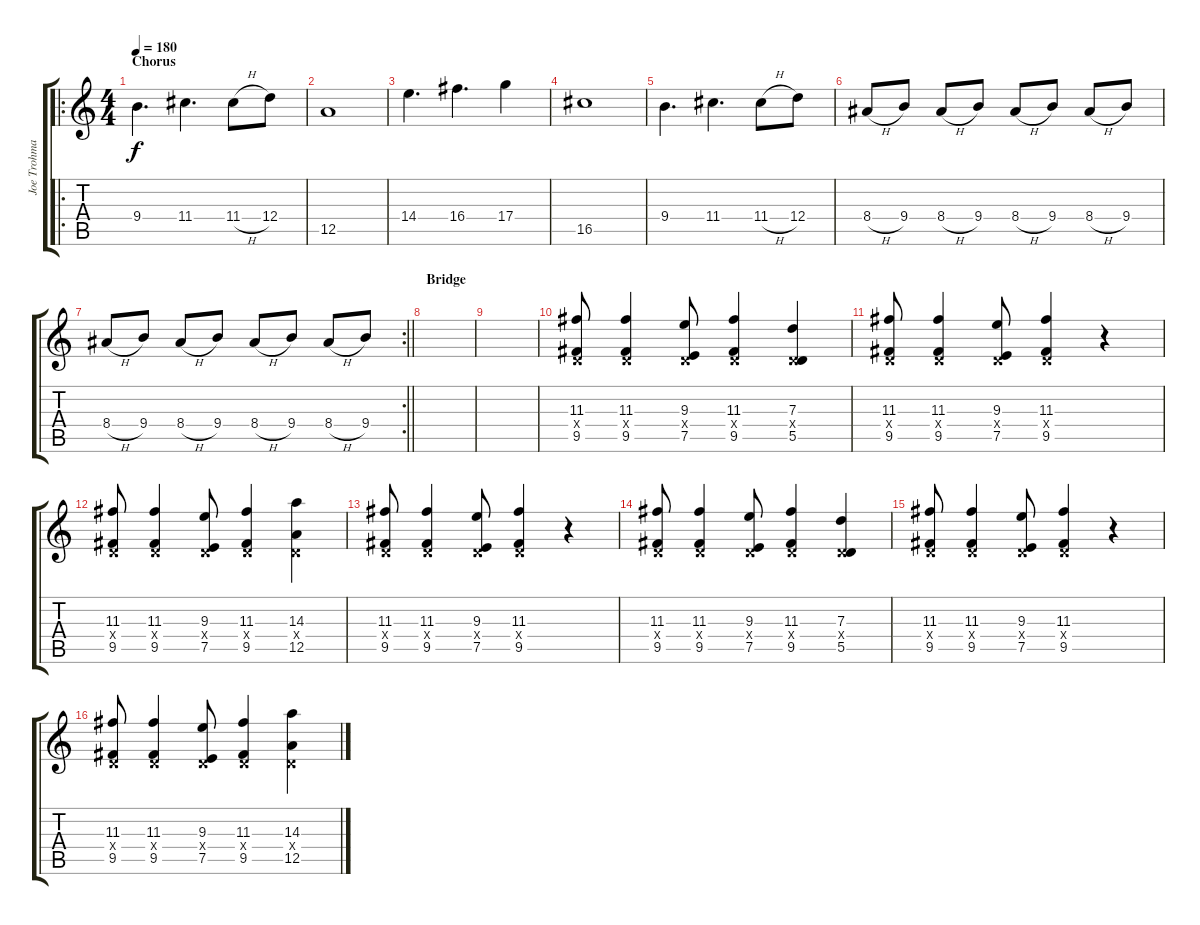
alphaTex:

\track ("Joe Trohman (Lead Guitar)" "Joe Trohma") {instrument distortionguitar}
\staff {score tabs}
\tuning (E4 B3 G3 D3 A2 D2) {hide}
\ro
\ts (4 4)
\section ("" "Chorus")
\tempo 180
\clef g2
\ks c
9.4.4{d dy f} 11.4.4{d} 11.4{h}.8 12.4.8 |
12.5.1 |
14.4.4{d} 16.4.4{d} 17.4.4 |
16.5.1 |
9.4.4{d} 11.4.4{d} 11.4{h}.8 12.4.8 |
8.4{h}.8 9.4.8 8.4{h}.8 9.4.8 8.4{h}.8 9.4.8 8.4{h}.8 9.4.8 |
\rc 2
\barLineRight lightlight
8.4{h}.8 9.4.8 8.4{h}.8 9.4.8 8.4{h}.8 9.4.8 8.4{h}.8 9.4.8 |
\section ("" "Bridge")
|
|
(11.3 0.4{x} 9.5).8 (11.3 0.4{x} 9.5).4 (9.3 0.4{x} 7.5).8 (11.3 0.4{x} 9.5).4 (7.3 0.4{x} 5.5).4 |
(11.3 0.4{x} 9.5).8 (11.3 0.4{x} 9.5).4 (9.3 0.4{x} 7.5).8 (11.3 0.4{x} 9.5).4 r.4 |
(11.3 0.4{x} 9.5).8 (11.3 0.4{x} 9.5).4 (9.3 0.4{x} 7.5).8 (11.3 0.4{x} 9.5).4 (14.3 0.4{x} 12.5).4 |
(11.3 0.4{x} 9.5).8 (11.3 0.4{x} 9.5).4 (9.3 0.4{x} 7.5).8 (11.3 0.4{x} 9.5).4 r.4 |
(11.3 0.4{x} 9.5).8 (11.3 0.4{x} 9.5).4 (9.3 0.4{x} 7.5).8 (11.3 0.4{x} 9.5).4 (7.3 0.4{x} 5.5).4 |
(11.3 0.4{x} 9.5).8 (11.3 0.4{x} 9.5).4 (9.3 0.4{x} 7.5).8 (11.3 0.4{x} 9.5).4 r.4 |
(11.3 0.4{x} 9.5).8 (11.3 0.4{x} 9.5).4 (9.3 0.4{x} 7.5).8 (11.3 0.4{x} 9.5).4 (14.3 0.4{x} 12.5).4
